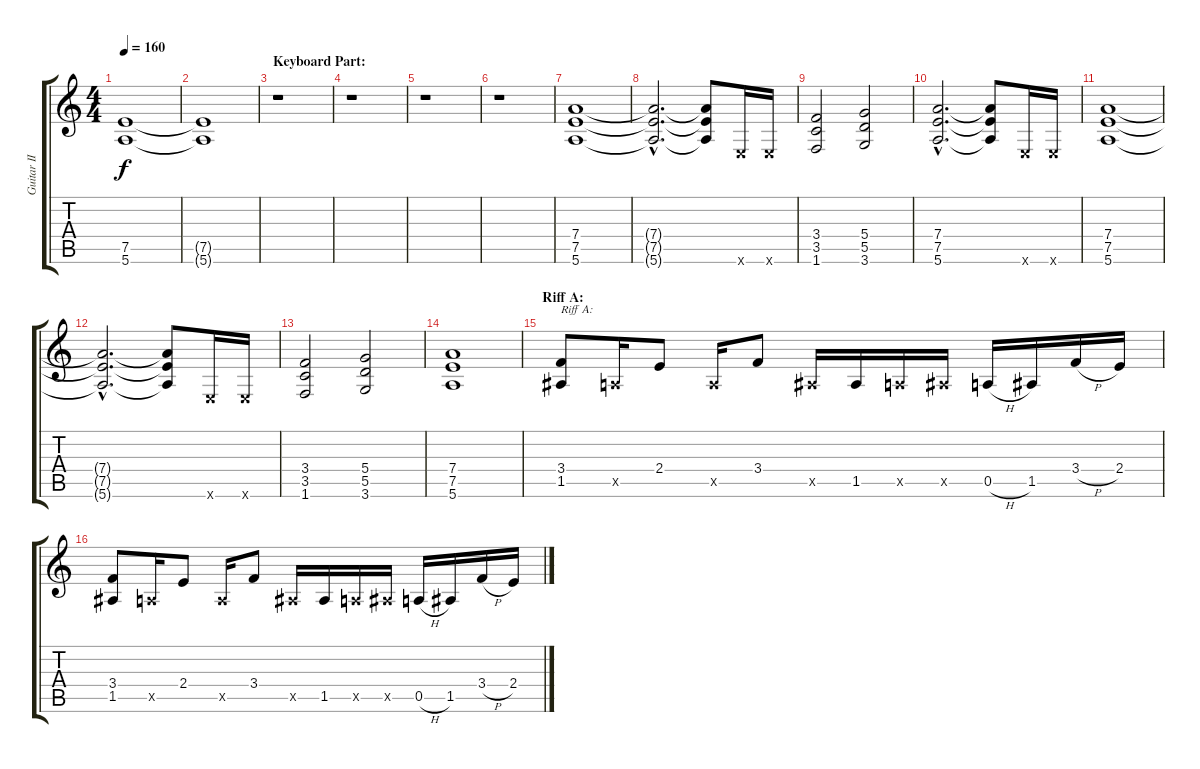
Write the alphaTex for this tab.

\track ("Guitar II" "Guitar II") {instrument distortionguitar}
\staff {score tabs}
\tuning (E4 B3 G3 D3 A2 E2) {hide}
\ts (4 4)
\tempo 160
\clef g2
\ks c
(7.5{t} 5.6{t}).1{dy f} |
(7.5{t} 5.6{t}).1 |
\section ("" "Keyboard Part:")
r.1 |
r.1 |
r.1 |
r.1 |
(7.4 7.5 5.6).1 |
(7.4{hac t} 7.5{hac t} 5.6{hac t}).2{d} (7.4{t} 7.5{t} 5.6{t}).8 0.6{x}.16 0.6{x}.16 |
(3.4 3.5 1.6).2 (5.4 5.5 3.6).2 |
(7.4{hac} 7.5{hac} 5.6{hac}).2{d} (7.4{t} 7.5{t} 5.6{t}).8 0.6{x}.16 0.6{x}.16 |
(7.4 7.5 5.6).1 |
(7.4{hac t} 7.5{hac t} 5.6{hac t}).2{d} (7.4{t} 7.5{t} 5.6{t}).8 0.6{x}.16 0.6{x}.16 |
(3.4 3.5 1.6).2 (5.4 5.5 3.6).2 |
(7.4 7.5 5.6).1 |
\section ("" "Riff A:")
(3.4 1.5).8{txt "Riff A:"} 0.5{x}.16 2.4.8 0.5{x}.16 3.4.8 1.5{x}.16 1.5.16 0.5{x}.16 1.5{x}.16 0.5{h}.16 1.5.16 3.4{h}.16 2.4.16 |
(3.4 1.5).8 0.5{x}.16 2.4.8 0.5{x}.16 3.4.8 1.5{x}.16 1.5.16 0.5{x}.16 1.5{x}.16 0.5{h}.16 1.5.16 3.4{h}.16 2.4.16
